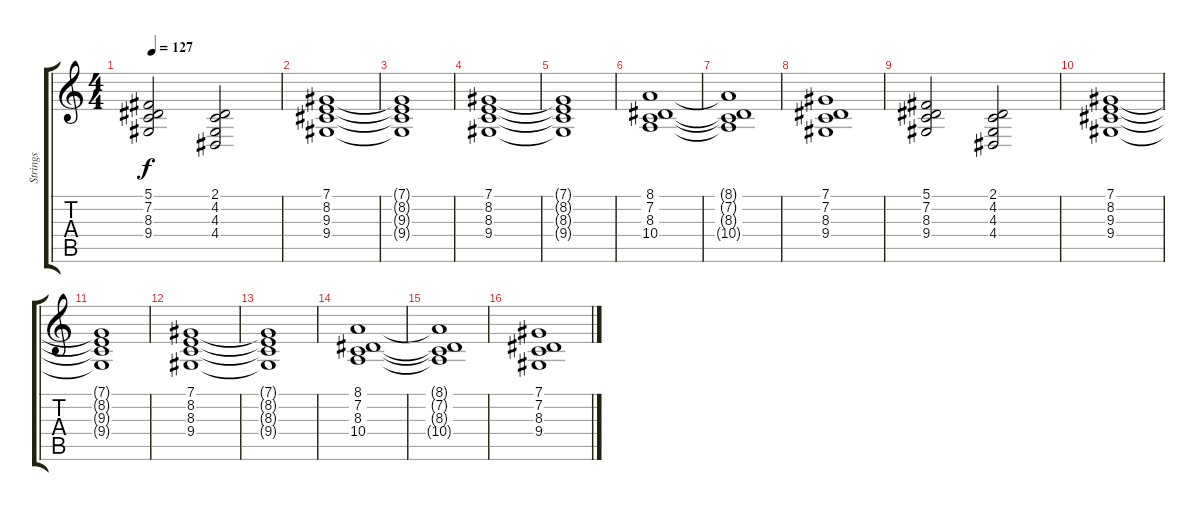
\track ("Strings" "Strings") {instrument stringensemble1}
\staff {score tabs}
\tuning (Db4 Ab3 E3 B2 Gb2 B1) {hide}
\ts (4 4)
\tempo 127
\clef g2
\ks c
(5.1 7.2 8.3 9.4).2{dy f} (2.1 4.2 4.3 4.4).2 |
\section ("" "")
(7.1 8.2 9.3 9.4).1 |
(7.1{t} 8.2{t} 9.3{t} 9.4{t}).1 |
(7.1 8.2 8.3 9.4).1 |
(7.1{t} 8.2{t} 8.3{t} 9.4{t}).1 |
(8.1 7.2 8.3 10.4).1 |
(8.1{t} 7.2{t} 8.3{t} 10.4{t}).1 |
(7.1 7.2 8.3 9.4).1 |
(5.1 7.2 8.3 9.4).2 (2.1 4.2 4.3 4.4).2 |
(7.1 8.2 9.3 9.4).1 |
(7.1{t} 8.2{t} 9.3{t} 9.4{t}).1 |
(7.1 8.2 8.3 9.4).1 |
(7.1{t} 8.2{t} 8.3{t} 9.4{t}).1 |
(8.1 7.2 8.3 10.4).1 |
(8.1{t} 7.2{t} 8.3{t} 10.4{t}).1 |
(7.1 7.2 8.3 9.4).1
